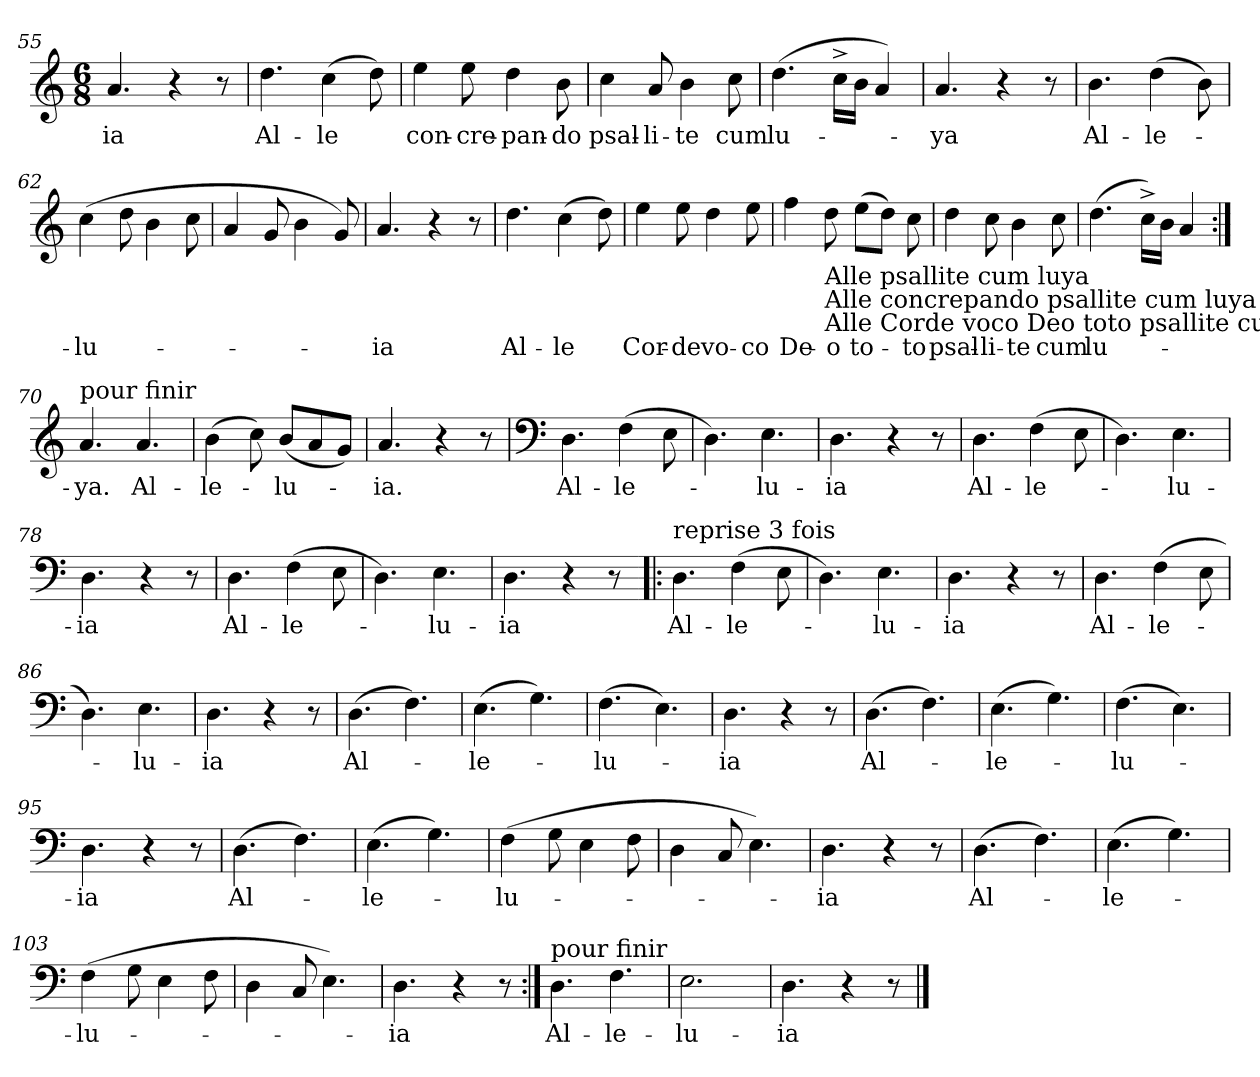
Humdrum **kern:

**kern	**text
*part1	*part1
*staff1	*staff1
*clefG2	*
*k[]	*
*C:	*
*M6/8	*
=55	=55
!	!LO:LY:b
4.a/	-ia
4r	.
8r	.
!!LO:LB:g=z
=56	=56
!	!LO:LY:b
4.dd\	Al-
!	!LO:LY:b
(>4cc\	-le
8dd\)	.
=57	=57
!	!LO:LY:b
4ee\	con-
!	!LO:LY:b
8ee\	-cre-
!	!LO:LY:b:rj
4dd\	-pan-
!	!LO:LY:b
8b\	-do
=58	=58
!	!LO:LY:b
4cc\	psal-
!	!LO:LY:b
8a/	-li-
!	!LO:LY:b
4b\	-te
!	!LO:LY:b
8cc\	cum
=59	=59
!	!LO:LY:b
(>4.dd\	lu-
16cc^>\LL	.
16b\JJ	.
4a/)	.
=60	=60
!	!LO:LY:b
4.a/	-ya
4r	.
8r	.
!!LO:LB:g=z
=61	=61
!	!LO:LY:b
4.b\	Al-
!	!LO:LY:b
(>4dd\	-le-
8b\)	.
=62	=62
!	!LO:LY:b
(>4cc\	-lu-
8dd\	.
4b\	.
8cc\	.
=63	=63
4a/	.
8g/	.
4b\	.
8g/)	.
=64	=64
!	!LO:LY:b
4.a/	-ia
4r	.
8r	.
!!LO:LB:g=z
=65	=65
!	!LO:LY:b
4.dd\	Al-
!	!LO:LY:b
(>4cc\	-le
8dd\)	.
=66	=66
!	!LO:LY:b
4ee\	Cor-
!	!LO:LY:b
8ee\	-de
!	!LO:LY:b
4dd\	vo-
!	!LO:LY:b
8ee\	-co
=67	=67
!	!LO:LY:b
4ff\	De-
!LO:TX:b:t=Alle psallite cum luya\nAlle concrepando psallite cum luya\nAlle Corde voco Deo toto psallite cum luya	!
!	!LO:LY:b
8dd\	-o
!	!LO:LY:b
(<8ee\L	to-
8dd\J)	.
!	!LO:LY:b
8cc\	-to
=68	=68
!	!LO:LY:b
4dd\	psal-
!	!LO:LY:b
8cc\	-li-
!	!LO:LY:b
4b\	-te
!	!LO:LY:b
8cc\	cum
=69	=69
!	!LO:LY:b
(>4.dd\	lu-
16cc^>\LL)	.
16b\JJ	.
4a/	.
!!LO:LB:g=z
=70:|!	=70:|!
!LO:TX:a:t=pour finir	!
!	!LO:LY:b
4.a/	-ya.
!	!LO:LY:b
4.a/	Al-
=71	=71
!	!LO:LY:b
(>4b\	-le-
8cc\)	.
!	!LO:LY:b
(<8b/L	-lu-
8a/	.
8g/J)	.
=72	=72
!	!LO:LY:b
4.a/	-ia.
4r	.
8r	.
!!LO:PB:g=z
=73!	=73!
*clefF4	*
!	!LO:LY:b
4.D\	Al-
!	!LO:LY:b
(>4F\	-le-
8E\	.
=74	=74
4.D\)	.
!	!LO:LY:b
4.E\	-lu-
=75	=75
!	!LO:LY:b
4.D\	-ia
4r	.
8r	.
=76	=76
!	!LO:LY:b
4.D\	Al-
!	!LO:LY:b
(>4F\	-le-
8E\	.
=77	=77
4.D\)	.
!	!LO:LY:b
4.E\	-lu-
=78	=78
!	!LO:LY:b
4.D\	-ia
4r	.
8r	.
=79	=79
!	!LO:LY:b
4.D\	Al-
!	!LO:LY:b
(>4F\	-le-
8E\	.
=80	=80
4.D\)	.
!	!LO:LY:b
4.E\	-lu-
=81	=81
!	!LO:LY:b
4.D\	-ia
4r	.
8r	.
!!LO:LB:g=z
=82!|:	=82!|:
!LO:TX:a:t=reprise 3 fois	!
!	!LO:LY:b
4.D\	Al-
!	!LO:LY:b
(<4F\	-le-
8E\	.
=83	=83
4.D\)	.
!	!LO:LY:b
4.E\	-lu-
=84	=84
!	!LO:LY:b
4.D\	-ia
4r	.
8r	.
=85	=85
!	!LO:LY:b
4.D\	Al-
!	!LO:LY:b
(>4F\	-le-
8E\	.
=86	=86
4.D\)	.
!	!LO:LY:b
4.E\	-lu-
=87	=87
!	!LO:LY:b
4.D\	-ia
4r	.
8r	.
!!LO:LB:g=z
=88	=88
!	!LO:LY:b
(>4.D\	Al-
4.F\)	.
=89	=89
!	!LO:LY:b
(>4.E\	-le-
4.G\)	.
=90	=90
!	!LO:LY:b
(>4.F\	-lu-
4.E\)	.
=91	=91
!	!LO:LY:b
4.D\	-ia
4r	.
8r	.
=92	=92
!	!LO:LY:b
(>4.D\	Al-
4.F\)	.
=93	=93
!	!LO:LY:b
(>4.E\	-le-
4.G\)	.
=94	=94
!	!LO:LY:b
(>4.F\	-lu-
4.E\)	.
=95	=95
!	!LO:LY:b
4.D\	-ia
4r	.
8r	.
!!LO:LB:g=z
=96	=96
!	!LO:LY:b
(>4.D\	Al-
4.F\)	.
=97	=97
!	!LO:LY:b
(>4.E\	-le-
4.G\)	.
=98	=98
!	!LO:LY:b
(>4F\	-lu-
8G\	.
4E\	.
8F\	.
=99	=99
4D\	.
8C/	.
4.E\)	.
=100	=100
!	!LO:LY:b
4.D\	-ia
4r	.
8r	.
=101	=101
!	!LO:LY:b
(>4.D\	Al-
4.F\)	.
=102	=102
!	!LO:LY:b
(>4.E\	-le-
4.G\)	.
=103	=103
!	!LO:LY:b
(>4F\	-lu-
8G\	.
4E\	.
8F\	.
=104	=104
4D\	.
8C/	.
4.E\)	.
=105	=105
!	!LO:LY:b
4.D\	-ia
4r	.
8r	.
!!LO:LB:g=z
=106:|!	=106:|!
!LO:TX:a:t=pour finir	!
!	!LO:LY:b
4.D\	Al-
!	!LO:LY:b
4.F\	-le-
=107	=107
!	!LO:LY:b
2.E\	-lu-
=108	=108
!	!LO:LY:b
4.D\	-ia
4r	.
8r	.
==	==
*-	*-
